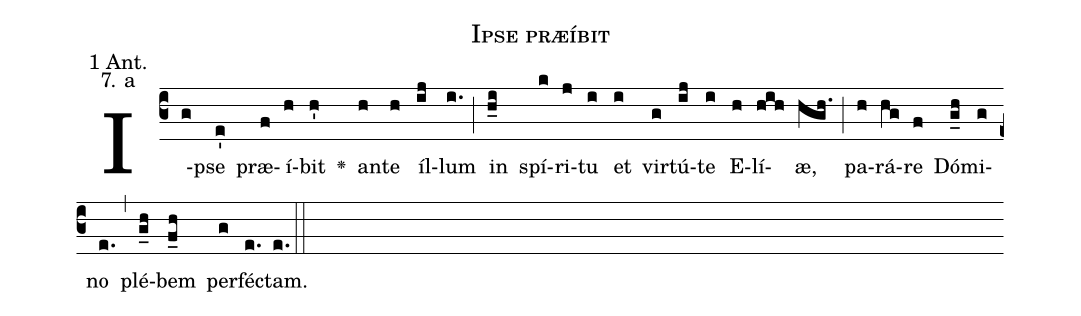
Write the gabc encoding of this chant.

name: Ipse præíbit;
office-part: 1 Antiphon;
mode: 7a;
annotation: 1 Ant.;
annotation: 7. a;
def-m1:}{\greseteolcustos{manual}{;
def-m2:\ifx\breakbeforeEuouae\undefined\else;
def-m3:\fi}\ifx\noeuouae\undefined\def\noeuouae{F}\fi\if\noeuouae F{;
def-m4:}\fi;
%%
%TODO: it wasn't putting a dash after the big initial
(c3)I(g)pse(e') præ(f)í(h)bit(h') <v>\greheightstar</v>() an(h)te(h) íl(ij)lum(i.) (;)
in(h_i) spí(k)ri(j)tu(i) et(i) vir(g)tú(ij)te(i) E(h)lí(hih)æ,(hgh.) (;)
pa(h)rá(hg)re(f) Dó(g_h)mi(g)no(e.) (,) plé(g_h)bem(f_h) per(g)fé(e.[em1])ctam.(e.) (::[em2]z[em3])

E(i) u(i) o(j) u(i) a(h) e.(gf..) (::[em4])
